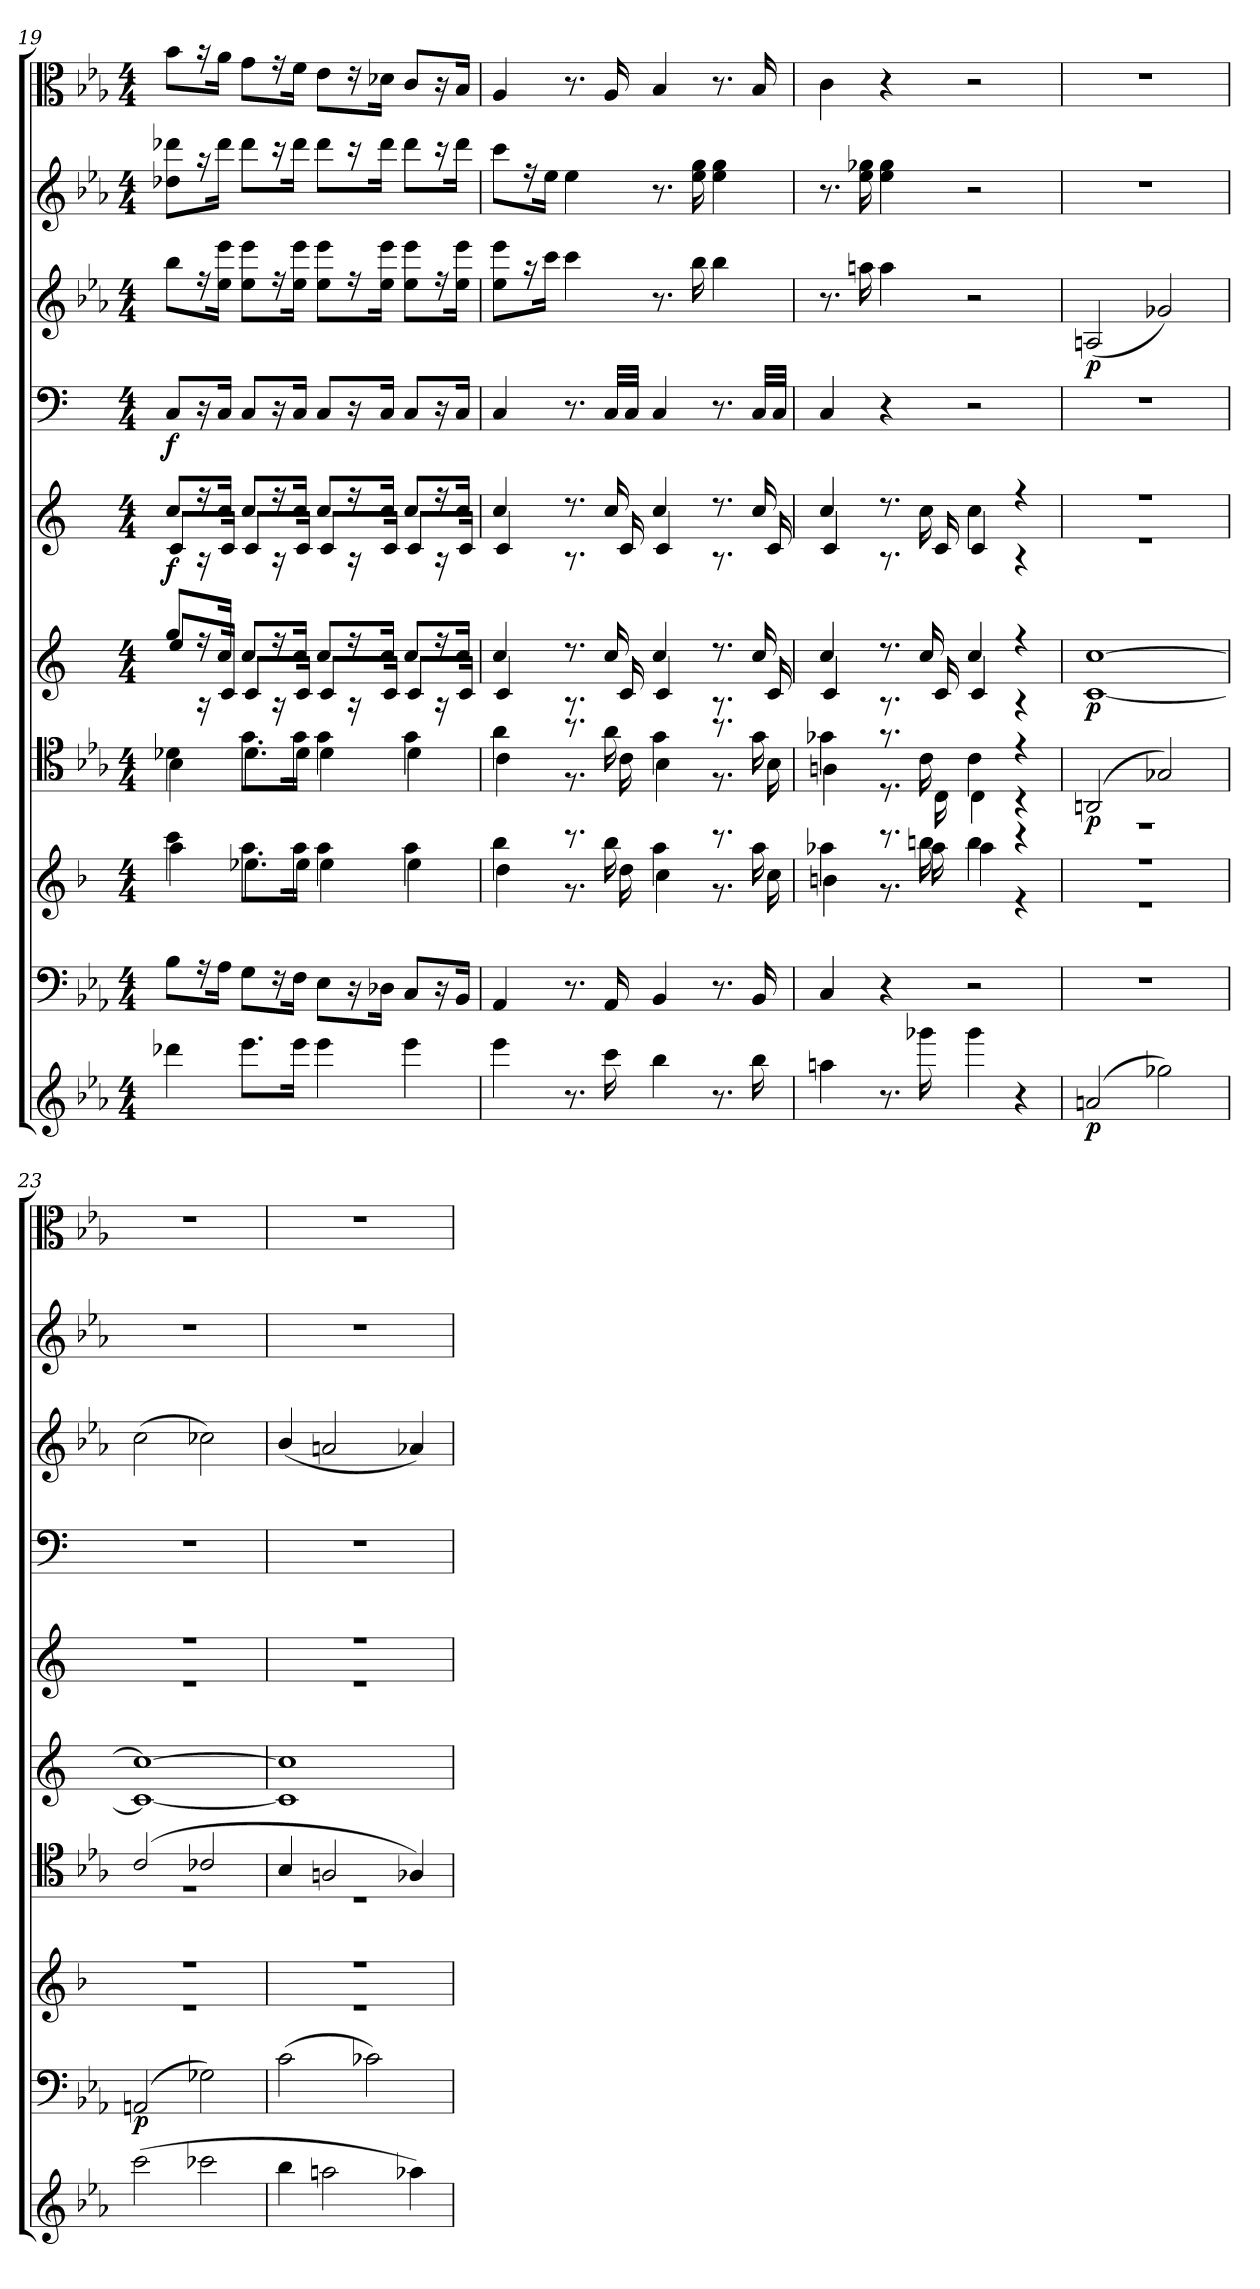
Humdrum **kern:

**kern	**dynam	**kern	**dynam	**kern	**kern	**dynam	**kern	**dynam	**kern	**dynam	**kern	**dynam	**kern	**dynam	**kern	**kern
*part10	*part10	*part9	*part9	*part8	*part7	*part7	*part6	*part6	*part5	*part5	*part4	*part4	*part3	*part3	*part2	*part1
*staff10	*staff10	*staff9	*staff9	*staff8	*staff7	*staff7	*staff6	*staff6	*staff5	*staff5	*staff4	*staff4	*staff3	*staff3	*staff2	*staff1
*clefG2	*	*clefF4	*	*clefG2	*clefC4	*	*clefG2	*	*clefG2	*	*clefF4	*	*clefG2	*	*clefG2	*clefC3
*k[b-e-a-]	*	*k[b-e-a-]	*	*k[b-]	*k[b-e-a-]	*	*k[]	*	*k[]	*	*k[]	*	*k[b-e-a-]	*	*k[b-e-a-]	*k[b-e-a-]
*c:	*	*c:	*	*	*c:	*	*	*	*	*	*	*	*c:	*	*c:	*c:
*M4/4	*	*M4/4	*	*M4/4	*M4/4	*	*M4/4	*	*M4/4	*	*M4/4	*	*M4/4	*	*M4/4	*M4/4
=19	=19	=19	=19	=19	=19	=19	=19	=19	=19	=19	=19	=19	=19	=19	=19	=19
*	*	*	*	*^	*^	*	*^	*	*^	*	*	*	*	*	*	*
4ddd-X\	.	8B-\L	.	4ccc\	4aa\	4d-X\	4B-\	.	8gg/L	8ee/L	.	8cc/L	8c/L	f	8C/L	f	8bb-\L	.	8dd-X\ 8ddd-X\L	8b-\L
.	.	16r	.	.	.	.	.	.	16r	16r	.	16r	16r	.	16r	.	16r	.	16r	16r
.	.	16A-\Jk	.	.	.	.	.	.	16cc/Jk	16c/Jk	.	16cc/Jk	16c/Jk	.	16C/Jk	.	16ee-\ 16eee-\Jk	.	16ddd-\Jk	16a-\Jk
8.eee-\L	.	8G\L	.	8.aa\L	8.ee-X\L	8.g\L	8.d-\L	.	8cc/L	8c/L	.	8cc/L	8c/L	.	8C/L	.	8ee-\ 8eee-\L	.	8ddd-\L	8g\L
.	.	16r	.	.	.	.	.	.	16r	16r	.	16r	16r	.	16r	.	16r	.	16r	16r
16eee-\Jk	.	16F\Jk	.	16aa\Jk	16ee-\Jk	16g\Jk	16d-\Jk	.	16cc/Jk	16c/Jk	.	16cc/Jk	16c/Jk	.	16C/Jk	.	16ee-\ 16eee-\Jk	.	16ddd-\Jk	16f\Jk
4eee-\	.	8E-\L	.	4aa\	4ee-\	4g\	4d-\	.	8cc/L	8c/L	.	8cc/L	8c/L	.	8C/L	.	8ee-\ 8eee-\L	.	8ddd-\L	8e-\L
.	.	16r	.	.	.	.	.	.	16r	16r	.	16r	16r	.	16r	.	16r	.	16r	16r
.	.	16D-X\Jk	.	.	.	.	.	.	16cc/Jk	16c/Jk	.	16cc/Jk	16c/Jk	.	16C/Jk	.	16ee-\ 16eee-\Jk	.	16ddd-\Jk	16d-X\Jk
4eee-\	.	8C/L	.	4aa\	4ee-\	4g\	4d-\	.	8cc/L	8c/L	.	8cc/L	8c/L	.	8C/L	.	8ee-\ 8eee-\L	.	8ddd-\L	8c/L
.	.	16r	.	.	.	.	.	.	16r	16r	.	16r	16r	.	16r	.	16r	.	16r	16r
.	.	16BB-/Jk	.	.	.	.	.	.	16cc/Jk	16c/Jk	.	16cc/Jk	16c/Jk	.	16C/Jk	.	16ee-\ 16eee-\Jk	.	16ddd-\Jk	16B-/Jk
=20	=20	=20	=20	=20	=20	=20	=20	=20	=20	=20	=20	=20	=20	=20	=20	=20	=20	=20	=20	=20
4eee-\	.	4AA-/	.	4bb-\	4dd\	4a-\	4c\	.	4cc/	4c/	.	4cc/	4c/	.	4C/	.	8ee-\ 8eee-\L	.	8ccc\L	4A-/
.	.	.	.	.	.	.	.	.	.	.	.	.	.	.	.	.	16r	.	16r	.
.	.	.	.	.	.	.	.	.	.	.	.	.	.	.	.	.	16ccc\Jk	.	16ee-\Jk	.
8.r	.	8.r	.	8.r	8.r	8.r	8.r	.	8.r	8.r	.	8.r	8.r	.	8.r	.	4ccc\	.	4ee-\	8.r
16ccc\	.	16AA-/	.	16bb-\	16dd\	16a-\	16c\	.	16cc/	16c/	.	16cc/	16c/	.	32C/LLL	.	.	.	.	16A-/
.	.	.	.	.	.	.	.	.	.	.	.	.	.	.	32C/JJJ	.	.	.	.	.
4bb-\	.	4BB-/	.	4aa\	4cc\	4g\	4B-\	.	4cc/	4c/	.	4cc/	4c/	.	4C/	.	8.r	.	8.r	4B-/
.	.	.	.	.	.	.	.	.	.	.	.	.	.	.	.	.	16bb-\	.	16ee-\ 16gg\	.
8.r	.	8.r	.	8.r	8.r	8.r	8.r	.	8.r	8.r	.	8.r	8.r	.	8.r	.	4bb-\	.	4ee-\ 4gg\	8.r
16bb-\	.	16BB-/	.	16aa\	16cc\	16g\	16B-\	.	16cc/	16c/	.	16cc/	16c/	.	32C/LLL	.	.	.	.	16B-/
.	.	.	.	.	.	.	.	.	.	.	.	.	.	.	32C/JJJ	.	.	.	.	.
=21	=21	=21	=21	=21	=21	=21	=21	=21	=21	=21	=21	=21	=21	=21	=21	=21	=21	=21	=21	=21
4aan\	.	4C/	.	4aa-X\	4bn\	4g-X\	4An\	.	4cc/	4c/	.	4cc/	4c/	.	4C/	.	8.r	.	8.r	4c\
.	.	.	.	.	.	.	.	.	.	.	.	.	.	.	.	.	16aan\	.	16ee-\ 16gg-X\	.
8.r	.	4r	.	8.r	8.r	8.r	8.r	.	8.r	8.r	.	8.r	8.r	.	4r	.	4aa\	.	4ee-\ 4gg-\	4r
16ggg-X\	.	.	.	16bbn\	16aa-\	16c\	16C\	.	16cc/	16c/	.	16cc\	16c/	.	.	.	.	.	.	.
4ggg-\	.	2r	.	4bb\	4aa-\	4c\	4C\	.	4cc/	4c/	.	4cc\	4c/	.	2r	.	2r	.	2r	2r
4r	.	.	.	4r	4r	4r	4r	.	4r	4r	.	4r	4r	.	.	.	.	.	.	.
=22	=22	=22	=22	=22	=22	=22	=22	=22	=22	=22	=22	=22	=22	=22	=22	=22	=22	=22	=22	=22
(2an/	p	1r	.	1r	1r	(2AAn/	1r	p	[1cc\	[1c/	p	1r	1r	.	1r	.	(2An/	p	1r	1r
2gg-X\)	.	.	.	.	.	2G-X/)	.	.	.	.	.	.	.	.	.	.	2g-X/)	.	.	.
=23	=23	=23	=23	=23	=23	=23	=23	=23	=23	=23	=23	=23	=23	=23	=23	=23	=23	=23	=23	=23
(2ccc\	.	(2AAn/	p	1r	1r	(2c/	1r	.	1cc\_	1c/_	.	1r	1r	.	1r	.	(2cc\	.	1r	1r
2ccc-X\	.	2G-X\)	.	.	.	2c-X/	.	.	.	.	.	.	.	.	.	.	2cc-X\)	.	.	.
=24	=24	=24	=24	=24	=24	=24	=24	=24	=24	=24	=24	=24	=24	=24	=24	=24	=24	=24	=24	=24
4bb-\	.	(2c\	.	1r	1r	4B-/	1r	.	1cc\]	1c/]	.	1r	1r	.	1r	.	(4b-/	.	1r	1r
2aan\	.	.	.	.	.	2An/	.	.	.	.	.	.	.	.	.	.	2an/	.	.	.
.	.	2c-X\)	.	.	.	.	.	.	.	.	.	.	.	.	.	.	.	.	.	.
4aa-X\)	.	.	.	.	.	4A-X/)	.	.	.	.	.	.	.	.	.	.	4a-X/)	.	.	.
*	*	*	*	*v	*v	*	*	*	*v	*v	*	*v	*v	*	*	*	*	*	*	*
*	*	*	*	*	*v	*v	*	*	*	*	*	*	*	*	*	*	*
=	=	=	=	=	=	=	=	=	=	=	=	=	=	=	=	=
*-	*-	*-	*-	*-	*-	*-	*-	*-	*-	*-	*-	*-	*-	*-	*-	*-
